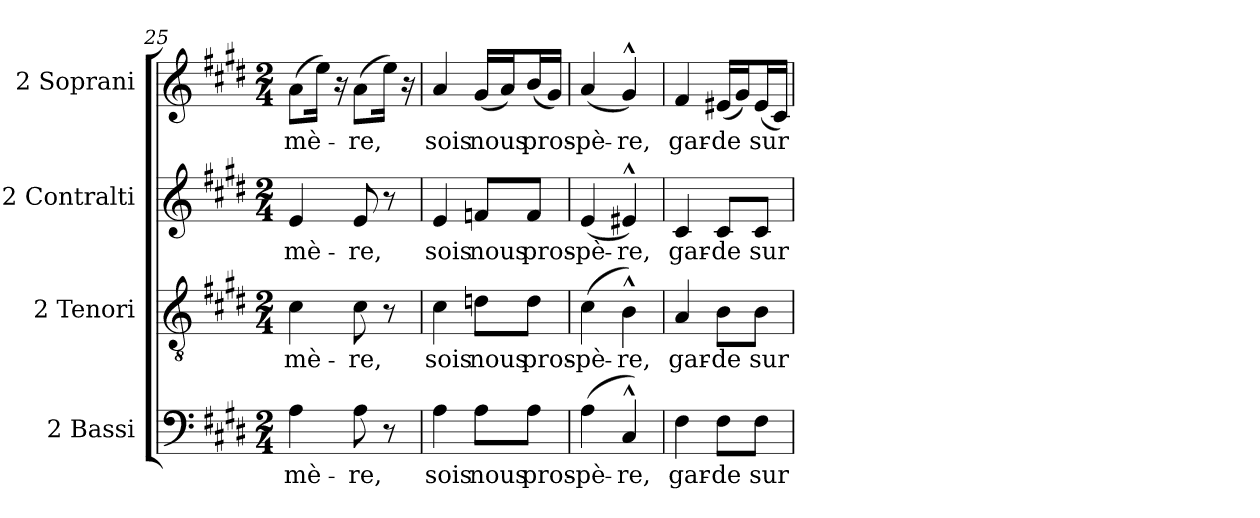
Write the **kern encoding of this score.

**kern	**text	**kern	**text	**kern	**text	**kern	**text
*part4	*part4	*part3	*part3	*part2	*part2	*part1	*part1
*staff4	*staff4	*staff3	*staff3	*staff2	*staff2	*staff1	*staff1
*I"2 Bassi	*	*I"2 Tenori	*	*I"2 Contralti	*	*I"2 Soprani	*
*I'B.	*	*I'T.	*	*I'A.	*	*I'S.	*
*clefF4	*	*clefGv2	*	*clefG2	*	*clefG2	*
*	*	*ITrd7c12	*	*	*	*	*
*k[f#c#g#d#]	*	*k[f#c#g#d#]	*	*k[f#c#g#d#]	*	*k[f#c#g#d#]	*
*E:	*	*E:	*	*E:	*	*E:	*
*M2/4	*	*M2/4	*	*M2/4	*	*M2/4	*
=25	=25	=25	=25	=25	=25	=25	=25
!	!LO:LY:b:color=#000000	!	!	!	!	!	!
!	!	!	!LO:LY:b:color=#000000	!	!	!	!
!	!	!	!	!	!LO:LY:b:color=#000000	!	!
!	!	!	!	!	!	!	!LO:LY:b:color=#000000
4Ai\	mè-	4C#i\	mè-	4ei/	mè-	(8ai\L	mè-
.	.	.	.	.	.	16eei\Jk)	.
.	.	.	.	.	.	16r	.
!	!LO:LY:b:color=#000000	!	!	!	!	!	!
!	!	!	!LO:LY:b:color=#000000	!	!	!	!
!	!	!	!	!	!LO:LY:b:color=#000000	!	!
!	!	!	!	!	!	!	!LO:LY:b:color=#000000
8Ai\	-re,	8C#i\	-re,	8ei/	-re,	(8ai\L	-re,
8r	.	8r	.	8r	.	16eei\Jk)	.
.	.	.	.	.	.	16r	.
=26	=26	=26	=26	=26	=26	=26	=26
!	!LO:LY:b:color=#000000	!	!	!	!	!	!
!	!	!	!LO:LY:b:color=#000000	!	!	!	!
!	!	!	!	!	!LO:LY:b:color=#000000	!	!
!	!	!	!	!	!	!	!LO:LY:b:color=#000000
4Ai\	sois	4C#i\	sois	4ei/	sois	4ai/	sois
!	!LO:LY:b:color=#000000	!	!	!	!	!	!
!	!	!	!LO:LY:b:color=#000000	!	!	!	!
!	!	!	!	!	!LO:LY:b:color=#000000	!	!
!	!	!	!	!	!	!	!LO:LY:b:color=#000000
8Ai\L	nous	8Dni\L	nous	8fni/L	nous	(16g#i/LL	nous
.	.	.	.	.	.	16ai/J)	.
!	!LO:LY:b:color=#000000	!	!	!	!	!	!
!	!	!	!LO:LY:b:color=#000000	!	!	!	!
!	!	!	!	!	!LO:LY:b:color=#000000	!	!
!	!	!	!	!	!	!	!LO:LY:b:color=#000000
8Ai\J	pros-	8Di\J	pros-	8fi/J	pros-	(16bi/L	pros-
.	.	.	.	.	.	16g#i/JJ)	.
!!LO:LB:g=z
=27	=27	=27	=27	=27	=27	=27	=27
!	!LO:LY:b:color=#000000	!	!	!	!	!	!
!	!	!	!LO:LY:b:color=#000000	!	!	!	!
!	!	!	!	!	!LO:LY:b:color=#000000	!	!
!	!	!	!	!	!	!	!LO:LY:b:color=#000000
(4Ai\	-pè-	(4C#i\	-pè-	(4ei/	-pè-	(4ai/	-pè-
!	!LO:LY:b:color=#000000	!	!	!	!	!	!
!	!	!	!LO:LY:b:color=#000000	!	!	!	!
!	!	!	!	!	!LO:LY:b:color=#000000	!	!
!	!	!	!	!	!	!	!LO:LY:b:color=#000000
4C#^^i/)	-re,	4BB^^i\)	-re,	4e#X^^i/)	-re,	4g#^^i/)	-re,
=28	=28	=28	=28	=28	=28	=28	=28
!	!LO:LY:b:color=#000000	!	!	!	!	!	!
!	!	!	!LO:LY:b:color=#000000	!	!	!	!
!	!	!	!	!	!LO:LY:b:color=#000000	!	!
!	!	!	!	!	!	!	!LO:LY:b:color=#000000
4F#i\	gar-	4AAi/	gar-	4c#i/	gar-	4f#i/	gar-
!	!LO:LY:b:color=#000000	!	!	!	!	!	!
!	!	!	!LO:LY:b:color=#000000	!	!	!	!
!	!	!	!	!	!LO:LY:b:color=#000000	!	!
!	!	!	!	!	!	!	!LO:LY:b:color=#000000
8F#i\L	-de	8BBi\L	-de	8c#i/L	-de	(16e#Xi/LL	-de
.	.	.	.	.	.	16g#i/J)	.
!	!LO:LY:b:color=#000000	!	!	!	!	!	!
!	!	!	!LO:LY:b:color=#000000	!	!	!	!
!	!	!	!	!	!LO:LY:b:color=#000000	!	!
!	!	!	!	!	!	!	!LO:LY:b:color=#000000
8F#i\J	sur	8BBi\J	sur	8c#i/J	sur	(16e#i/L	sur
.	.	.	.	.	.	16c#i/JJ)	.
=	=	=	=	=	=	=	=
*-	*-	*-	*-	*-	*-	*-	*-
